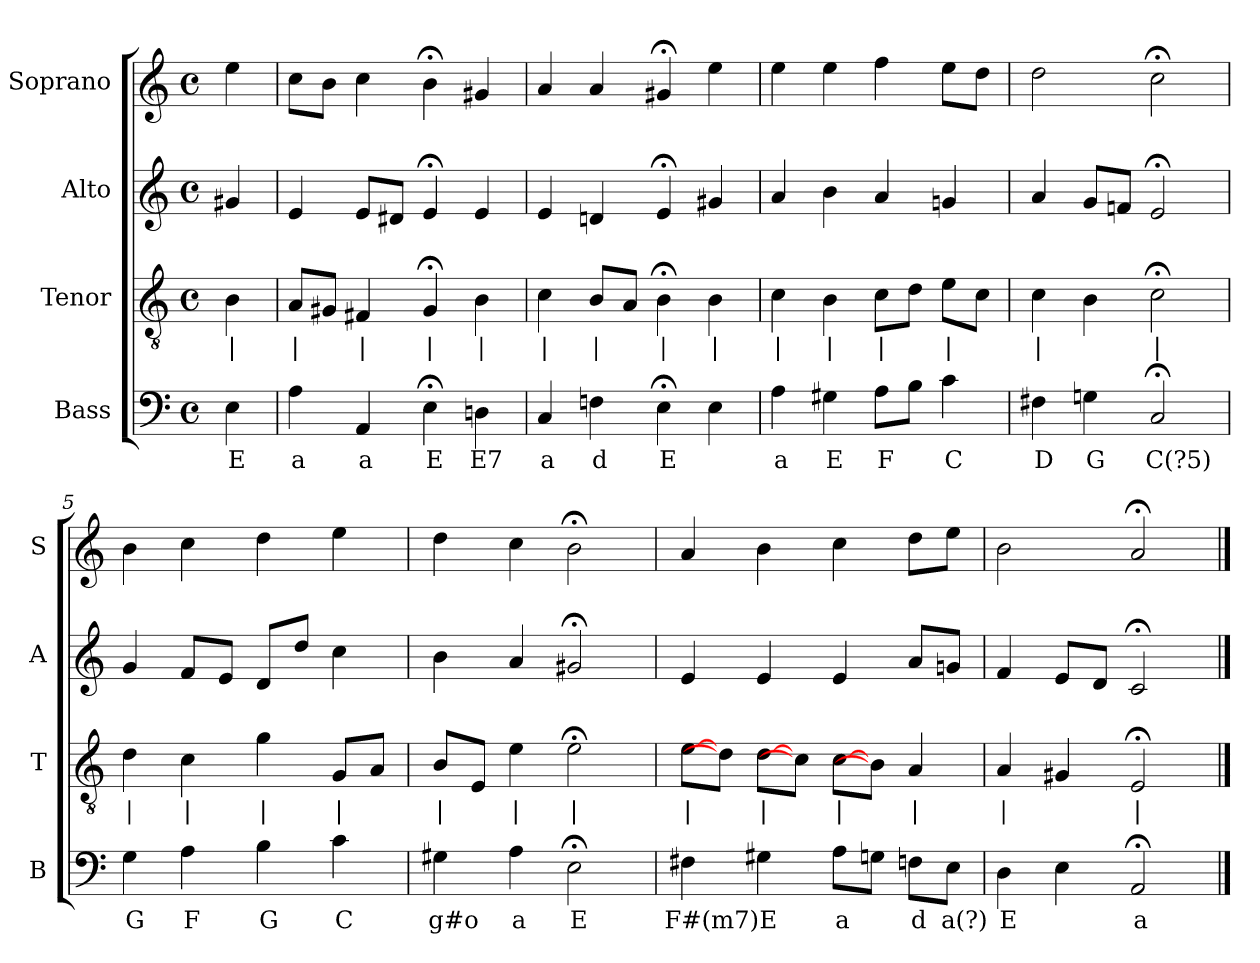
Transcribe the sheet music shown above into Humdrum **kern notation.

**kern	**text	**kern	**text	**kern	**kern
*part4	*part4	*part3	*part3	*part2	*part1
*staff4	*staff4	*staff3	*staff3	*staff2	*staff1
*I"Bass	*	*I"Tenor	*	*I"Alto	*I"Soprano
*I'B	*	*I'T	*	*I'A	*I'S
*clefF4	*	*clefGv2	*	*clefG2	*clefG2
*k[]	*	*k[]	*	*k[]	*k[]
*a:	*	*a:	*	*a:	*a:
*M4/4	*	*M4/4	*	*M4/4	*M4/4
*met(c)	*	*met(c)	*	*met(c)	*met(c)
*MM100	*	*MM100	*	*MM100	*MM100
=	=	=	=	=	=
4E	E	4B	|	4g#X	4ee
=1	=1	=1	=1	=1	=1
4A	a	8AL	|	4e	8ccL
.	.	8G#XJ	.	.	8bJ
4AA	a	4F#X	|	8eL	4cc
.	.	.	.	8d#XJ	.
4E;<	E	4G#;<	|	4e;<	4b;<
4Dn	E7	4B	|	4e	4g#X
=2	=2	=2	=2	=2	=2
4C	a	4c	|	4e	4a
4Fn	d	8BL	|	4dn	4a
.	.	8AJ	.	.	.
4E;<	E	4B;<	|	4e;<	4g#X;<
4E	.	4B	|	4g#X	4ee
=3	=3	=3	=3	=3	=3
4A	a	4c	|	4a	4ee
4G#X	E	4B	|	4b	4ee
8AL	F	8cL	|	4a	4ff
8BJ	.	8dJ	.	.	.
4c	C	8eL	|	4gn	8eeL
.	.	8cJ	.	.	8ddJ
=4	=4	=4	=4	=4	=4
4F#X	D	4c	|	4a	2dd
4Gn	G	4B	.	8gL	.
.	.	.	.	8fnJ	.
2C;<	C(?5)	2c;<	|	2e;<	2cc;<
=5	=5	=5	=5	=5	=5
4G	G	4d	|	4g	4b
4A	F	4c	|	8fL	4cc
.	.	.	.	8eJ	.
4B	G	4g	|	8dL	4dd
.	.	.	.	8ddJ	.
4c	C	8GL	|	4cc	4ee
.	.	8AJ	.	.	.
=6	=6	=6	=6	=6	=6
4G#X	g#o	8BL	|	4b	4dd
.	.	8EJ	.	.	.
4A	a	4e	|	4a	4cc
2E;<	E	2e;<	|	2g#X;<	2b;<
=7	=7	=7	=7	=7	=7
4F#X	F#(m7)	[8eL	|	4e	4a
.	.	8dJ]	.	.	.
4G#X	E	[8dL	|	4e	4b
.	.	8cJ]	.	.	.
8AL	a	[8cL	|	4e	4cc
8GnJ	.	8BJ]	.	.	.
8FnL	d	4A	|	8aL	8ddL
8EJ	a(?)	.	.	8gnJ	8eeJ
=8	=8	=8	=8	=8	=8
4D	E	4A	|	4f	2b
4E	.	4G#X	.	8eL	.
.	.	.	.	8dJ	.
2AA;<	a	2E;<	|	2c;<	2a;<
==	==	==	==	==	==
*-	*-	*-	*-	*-	*-
